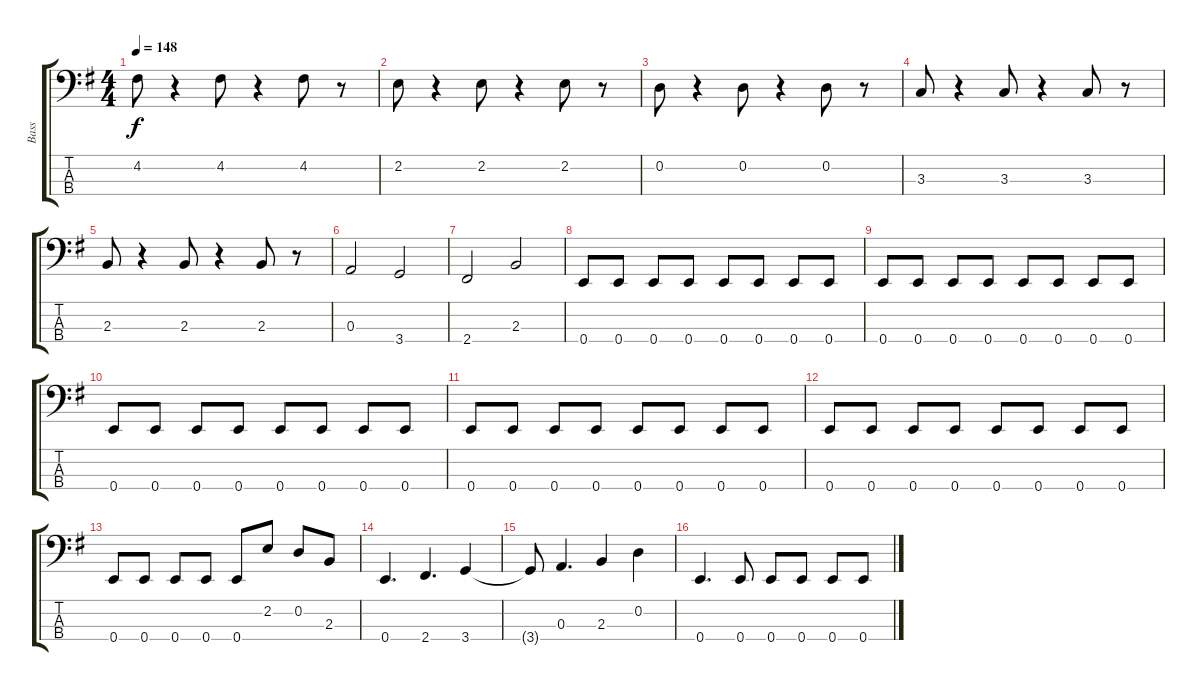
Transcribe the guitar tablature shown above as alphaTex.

\track ("Bass" "Bass") {instrument electricbassfinger}
\staff {score tabs}
\tuning (G2 D2 A1 E1) {hide}
\ts (4 4)
\tempo 148
\clef f4
\ks g
4.2.8{dy f} r.4 4.2.8 r.4 4.2.8 r.8 |
2.2.8 r.4 2.2.8 r.4 2.2.8 r.8 |
0.2.8 r.4 0.2.8 r.4 0.2.8 r.8 |
3.3.8 r.4 3.3.8 r.4 3.3.8 r.8 |
2.3.8 r.4 2.3.8 r.4 2.3.8 r.8 |
0.3.2 3.4.2 |
2.4.2 2.3.2 |
\ks eminor
0.4.8 0.4.8 0.4.8 0.4.8 0.4.8 0.4.8 0.4.8 0.4.8 |
0.4.8 0.4.8 0.4.8 0.4.8 0.4.8 0.4.8 0.4.8 0.4.8 |
0.4.8 0.4.8 0.4.8 0.4.8 0.4.8 0.4.8 0.4.8 0.4.8 |
0.4.8 0.4.8 0.4.8 0.4.8 0.4.8 0.4.8 0.4.8 0.4.8 |
0.4.8 0.4.8 0.4.8 0.4.8 0.4.8 0.4.8 0.4.8 0.4.8 |
0.4.8 0.4.8 0.4.8 0.4.8 0.4.8 2.2.8 0.2.8 2.3.8 |
0.4.4{d} 2.4.4{d} 3.4.4 |
3.4{t}.8 0.3.4{d} 2.3.4 0.2.4 |
0.4.4{d} 0.4.8 0.4.8 0.4.8 0.4.8 0.4.8
